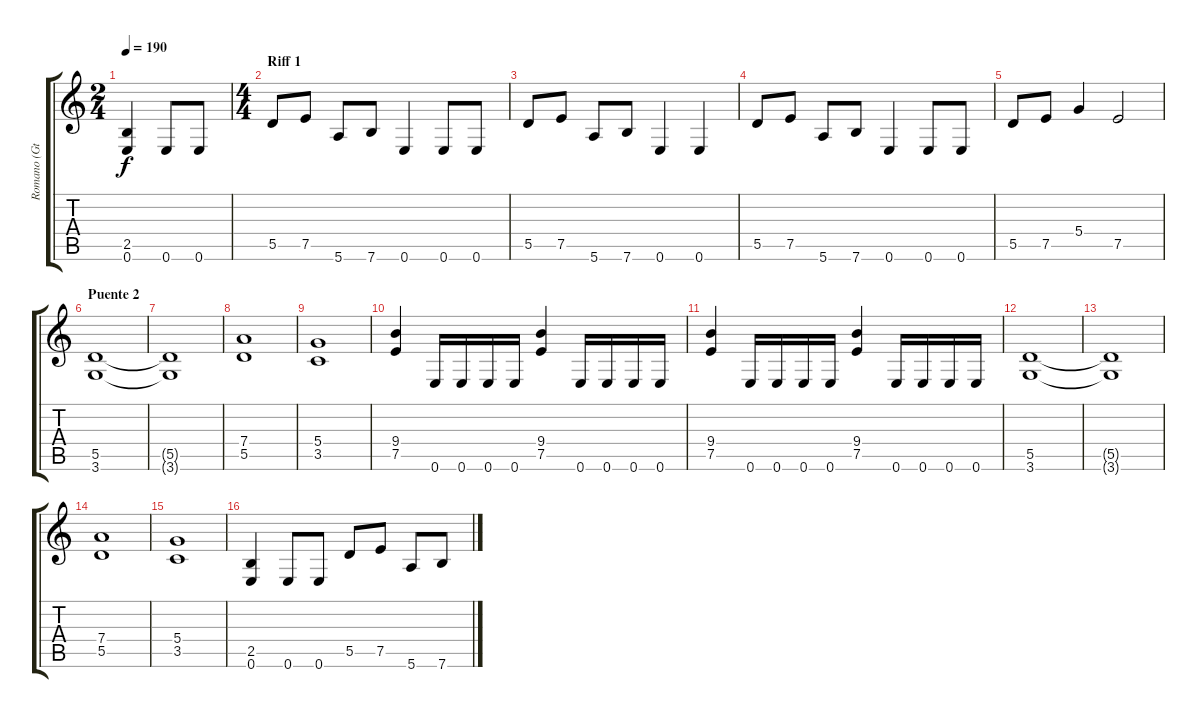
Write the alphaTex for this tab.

\track ("Romano (Gtr 1)" "Romano (Gt") {instrument distortionguitar}
\staff {score tabs}
\tuning (E4 B3 G3 D3 A2 E2) {hide}
\ts (2 4)
\tempo 190
\clef g2
\ks c
(2.5 0.6).4{dy f} 0.6.8 0.6.8 |
\ts (4 4)
\section ("" "Riff 1")
5.5.8 7.5.8 5.6.8 7.6.8 0.6.4 0.6.8 0.6.8 |
5.5.8 7.5.8 5.6.8 7.6.8 0.6.4 0.6.4 |
5.5.8 7.5.8 5.6.8 7.6.8 0.6.4 0.6.8 0.6.8 |
5.5.8 7.5.8 5.4.4 7.5.2 |
\section ("" "Puente 2")
(5.5 3.6).1 |
(5.5{t} 3.6{t}).1 |
(7.4 5.5).1 |
(5.4 3.5).1 |
(9.4 7.5).4 0.6.16 0.6.16 0.6.16 0.6.16 (9.4 7.5).4 0.6.16 0.6.16 0.6.16 0.6.16 |
(9.4 7.5).4 0.6.16 0.6.16 0.6.16 0.6.16 (9.4 7.5).4 0.6.16 0.6.16 0.6.16 0.6.16 |
(5.5 3.6).1 |
(5.5{t} 3.6{t}).1 |
(7.4 5.5).1 |
(5.4 3.5).1 |
(2.5 0.6).4 0.6.8 0.6.8 5.5.8 7.5.8 5.6.8 7.6.8
